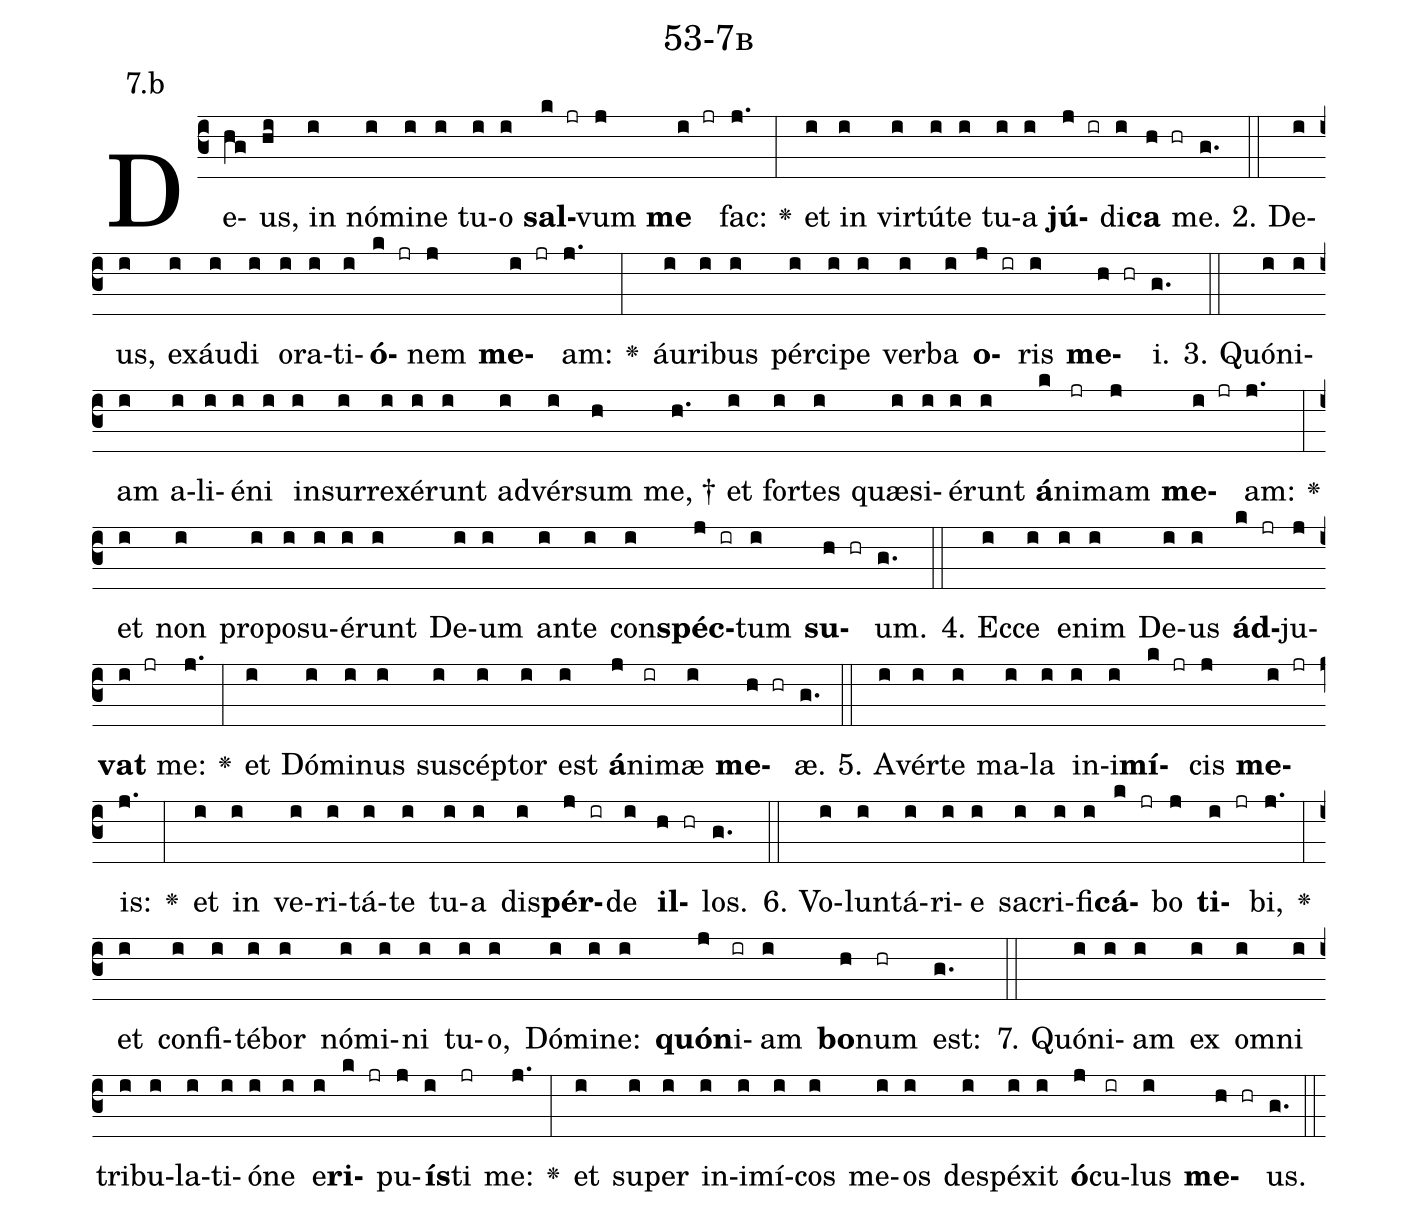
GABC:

name: 53-7b;
annotation: 7.b;
%%
(c3)De(hg)us,(hi) in(i) nó(i)mi(i)ne(i) tu(i)o(i) <b>sal</b>(k jr)vum(j) <b>me</b>(i jr) fac:(j.) <v>\greheightstar</v>(:) et(i) in(i) vir(i)tú(i)te(i) tu(i)a(i) <b>jú</b>(j ir)di(i)<b>ca</b>(h hr) me.(g.) (::)
2. De(i)us,(i) ex(i)áu(i)di(i) o(i)ra(i)ti(i)<b>ó</b>(k jr)nem(j) <b>me</b>(i jr)am:(j.) <v>\greheightstar</v>(:) áu(i)ri(i)bus(i) pér(i)ci(i)pe(i) ver(i)ba(i) <b>o</b>(j ir)ris(i) <b>me</b>(h hr)i.(g.) (::)
3. Quón(i)i(i)am(i) a(i)li(i)é(i)ni(i) in(i)sur(i)re(i)xé(i)runt(i) ad(i)vér(i)sum(h) me, †(h.) et(i) for(i)tes(i) quæ(i)si(i)é(i)runt(i) <b>á</b>(k)ni(jr)mam(j) <b>me</b>(i jr)am:(j.) <v>\greheightstar</v>(:) et(i) non(i) pro(i)po(i)su(i)é(i)runt(i) De(i)um(i) an(i)te(i) con(i)<b>spéc</b>(j ir)tum(i) <b>su</b>(h hr)um.(g.) (::)
4. Ec(i)ce(i) e(i)nim(i) De(i)us(i) <b>ád</b>(k jr)ju(j)<b>vat</b>(i jr) me:(j.) <v>\greheightstar</v>(:) et(i) Dó(i)mi(i)nus(i) su(i)scép(i)tor(i) est(i) <b>á</b>(j)ni(ir)mæ(i) <b>me</b>(h hr)æ.(g.) (::)
5. A(i)vér(i)te(i) ma(i)la(i) in(i)i(i)<b>mí</b>(k jr)cis(j) <b>me</b>(i jr)is:(j.) <v>\greheightstar</v>(:) et(i) in(i) ve(i)ri(i)tá(i)te(i) tu(i)a(i) dis(i)<b>pér</b>(j ir)de(i) <b>il</b>(h hr)los.(g.) (::)
6. Vo(i)lun(i)tá(i)ri(i)e(i) sa(i)cri(i)fi(i)<b>cá</b>(k jr)bo(j) <b>ti</b>(i jr)bi,(j.) <v>\greheightstar</v>(:) et(i) con(i)fi(i)té(i)bor(i) nó(i)mi(i)ni(i) tu(i)o,(i) Dó(i)mi(i)ne:(i) <b>quón</b>(j)i(ir)am(i) <b>bo</b>(h)num(hr) est:(g.) (::)
7. Quón(i)i(i)am(i) ex(i) om(i)ni(i) tri(i)bu(i)la(i)ti(i)ó(i)ne(i) e(i)<b>ri</b>(k jr)pu(j)<b>ís</b>(i)ti(jr) me:(j.) <v>\greheightstar</v>(:) et(i) su(i)per(i) in(i)i(i)mí(i)cos(i) me(i)os(i) de(i)spé(i)xit(i) <b>ó</b>(j)cu(ir)lus(i) <b>me</b>(h hr)us.(g.) (::)
